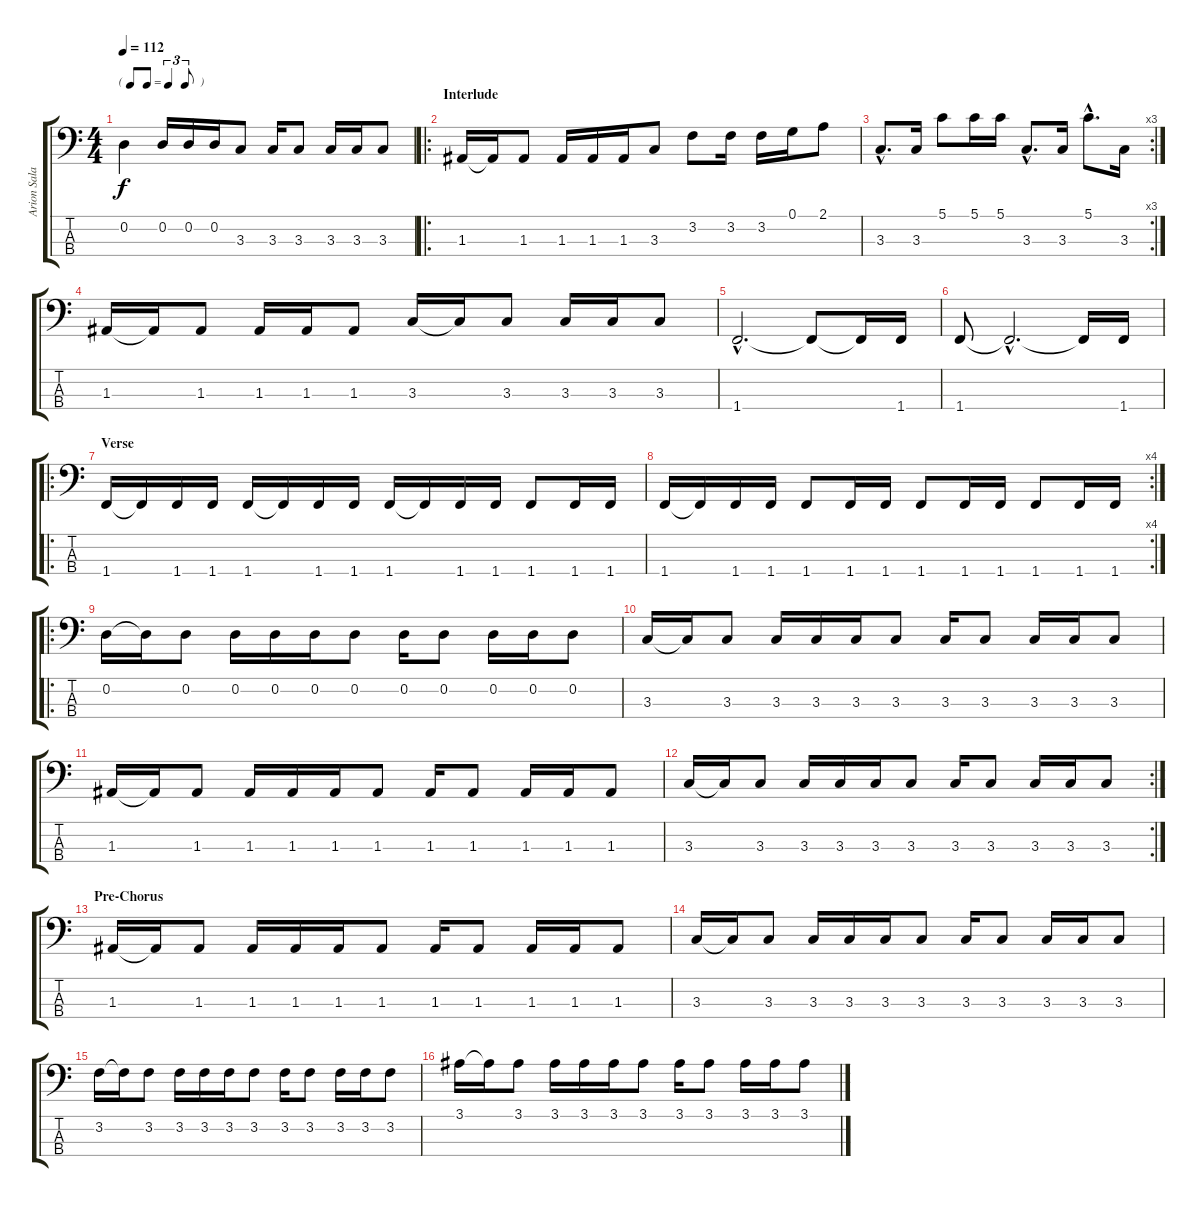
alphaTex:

\track ("Arion Salazar" "Arion Sala") {instrument electricbasspick}
\staff {score tabs}
\tuning (G2 D2 A1 E1) {hide}
\ts (4 4)
\tf triplet8th
\tempo 112
\clef f4
\ks c
0.2.4{dy f} 0.2.16 0.2.16 0.2.16 3.3.8 3.3.16 3.3.8 3.3.16 3.3.16 3.3.8 |
\ro
\section ("" "Interlude")
1.3.16 1.3{t}.16 1.3.8 1.3.16 1.3.16 1.3.16 3.3.8 3.2.8 3.2.16 3.2.16 0.1.16 2.1.8 |
\rc 3
3.3{hac}.8{d} 3.3.16 5.1.8 5.1.16 5.1.16 3.3{hac}.8{d} 3.3.16 5.1{hac}.8{d} 3.3.16 |
1.3.16 1.3{t}.16 1.3.8 1.3.16 1.3.16 1.3.8 3.3.16 3.3{t}.16 3.3.8 3.3.16 3.3.16 3.3.8 |
1.4{hac}.2{d} 1.4{t}.8 1.4{t}.16 1.4.16 |
1.4.8 1.4{hac t}.2{d} 1.4{t}.16 1.4.16 |
\ro
\section ("" "Verse")
1.4.16 1.4{t}.16 1.4.16 1.4.16 1.4.16 1.4{t}.16 1.4.16 1.4.16 1.4.16 1.4{t}.16 1.4.16 1.4.16 1.4.8 1.4.16 1.4.16 |
\rc 4
1.4.16 1.4{t}.16 1.4.16 1.4.16 1.4.8 1.4.16 1.4.16 1.4.8 1.4.16 1.4.16 1.4.8 1.4.16 1.4.16 |
\ro
0.2.16 0.2{t}.16 0.2.8 0.2.16 0.2.16 0.2.16 0.2.8 0.2.16 0.2.8 0.2.16 0.2.16 0.2.8 |
3.3.16 3.3{t}.16 3.3.8 3.3.16 3.3.16 3.3.16 3.3.8 3.3.16 3.3.8 3.3.16 3.3.16 3.3.8 |
1.3.16 1.3{t}.16 1.3.8 1.3.16 1.3.16 1.3.16 1.3.8 1.3.16 1.3.8 1.3.16 1.3.16 1.3.8 |
\rc 2
3.3.16 3.3{t}.16 3.3.8 3.3.16 3.3.16 3.3.16 3.3.8 3.3.16 3.3.8 3.3.16 3.3.16 3.3.8 |
\section ("" "Pre-Chorus")
1.3.16 1.3{t}.16 1.3.8 1.3.16 1.3.16 1.3.16 1.3.8 1.3.16 1.3.8 1.3.16 1.3.16 1.3.8 |
3.3.16 3.3{t}.16 3.3.8 3.3.16 3.3.16 3.3.16 3.3.8 3.3.16 3.3.8 3.3.16 3.3.16 3.3.8 |
3.2.16 3.2{t}.16 3.2.8 3.2.16 3.2.16 3.2.16 3.2.8 3.2.16 3.2.8 3.2.16 3.2.16 3.2.8 |
3.1.16 3.1{t}.16 3.1.8 3.1.16 3.1.16 3.1.16 3.1.8 3.1.16 3.1.8 3.1.16 3.1.16 3.1.8
